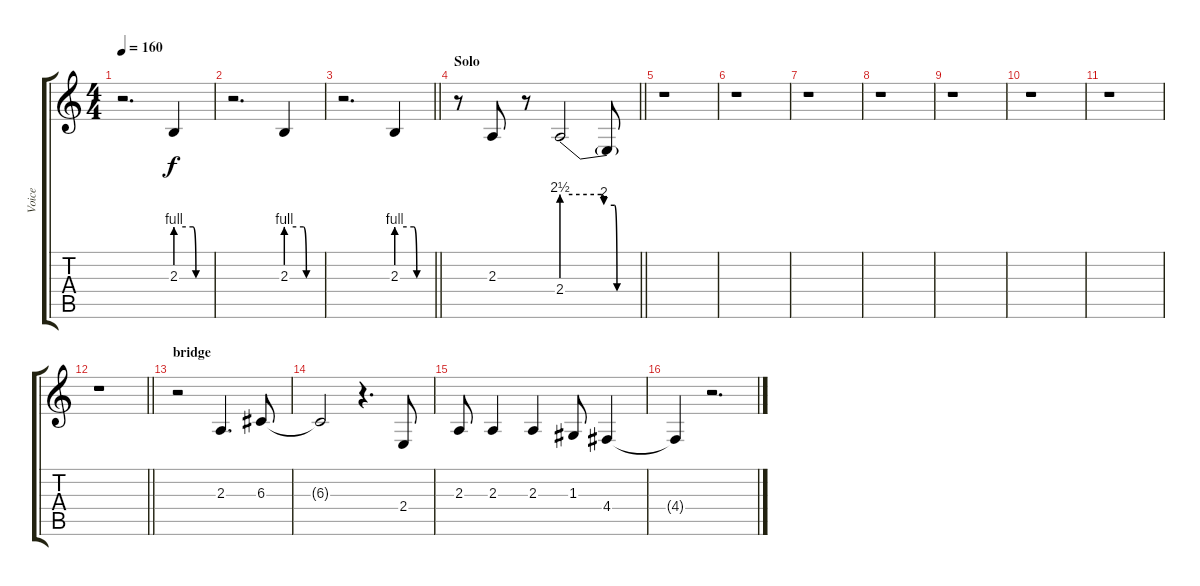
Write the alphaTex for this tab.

\track ("Voice" "Voice") {instrument lead2sawtooth}
\staff {score tabs}
\tuning (E4 B3 G3 D3 A2 E2) {hide}
\ts (4 4)
\tempo 160
\clef g2
\ks c
r.2{d dy f} 2.3{be (custom 0 4 30 4 35 0 60 0)}.4 |
r.2{d} 2.3{be (custom 0 4 30 4 35 0 60 0)}.4 |
\barLineRight lightlight
r.2{d} 2.3{be (custom 0 4 30 4 35 0 60 0)}.4 |
\section ("" "Solo")
\barLineRight lightlight
r.8 2.3.8 r.8 2.4{be (custom 0 10 30 10 32 8 40 8 42 0 60 0)}.2 2.4{t}.8 |
r.1 |
r.1 |
r.1 |
r.1 |
r.1 |
r.1 |
r.1 |
\barLineRight lightlight
r.1 |
\section ("" "bridge")
r.2 2.3.4{d} 6.3.8 |
6.3{t}.2 r.4{d} 2.4.8 |
2.3.8 2.3.4 2.3.4 1.3.8 4.4.4 |
4.4{t}.4 r.2{d}
